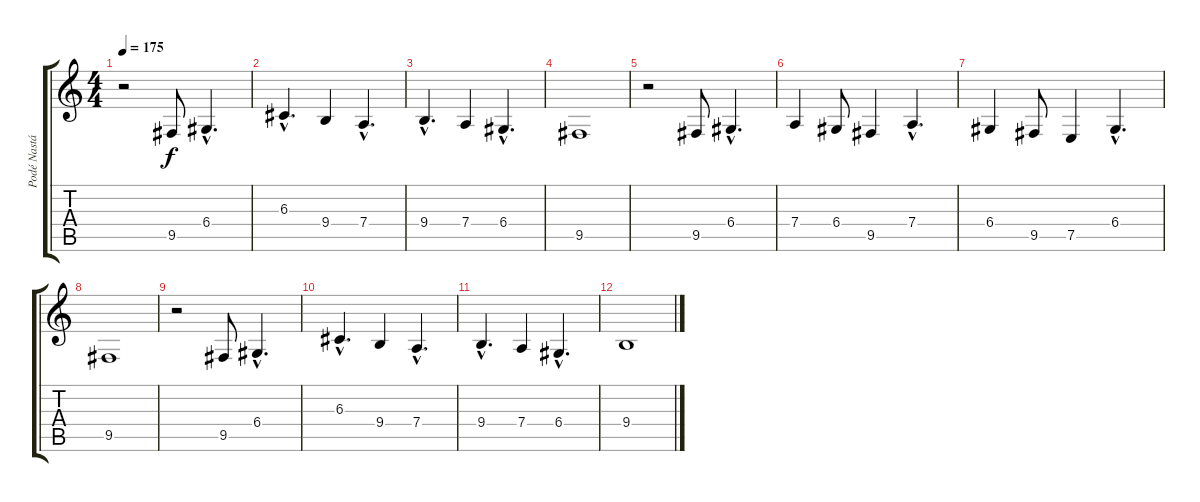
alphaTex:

\track ("Podé Nastácia" "Podé Nastá") {instrument lead5charang}
\staff {score tabs}
\tuning (E4 B3 G3 D3 A2 E2) {hide}
\ts (4 4)
\tempo 175
\clef g2
\ks c
r.2{dy f} 9.5.8 6.4{hac}.4{d} |
6.3{hac}.4{d} 9.4.4 7.4{hac}.4{d} |
9.4{hac}.4{d} 7.4.4 6.4{hac}.4{d} |
9.5.1 |
r.2 9.5.8 6.4{hac}.4{d} |
7.4.4 6.4.8 9.5.4 7.4{hac}.4{d} |
6.4.4 9.5.8 7.5.4 6.4{hac}.4{d} |
9.5.1 |
r.2 9.5.8 6.4{hac}.4{d} |
6.3{hac}.4{d} 9.4.4 7.4{hac}.4{d} |
9.4{hac}.4{d} 7.4.4 6.4{hac}.4{d} |
9.4.1
